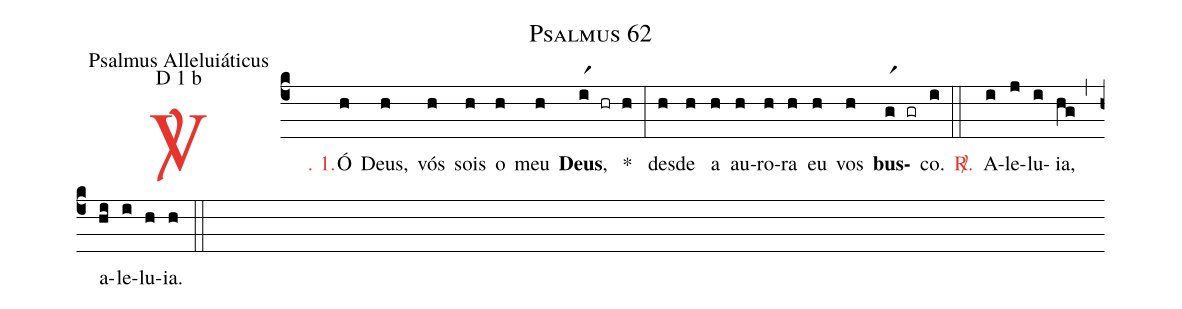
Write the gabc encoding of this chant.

name: Psalmus 62;
office-part: Psalmus Alleluiáticus;
mode: D 1 b;
%%
(c4)

<c><sp>V/</sp>. 1.</c>() Ó(h) Deus,(h) vós(h) sois(h) o(h) meu(h) <b>Deus</b>,(ir1 hr h) *(:) des(h)de(h) a(h) au(h)ro(h)ra(h) eu(h) vos(h) <b>bus</b>(gr1 gr)co.(i)

(::)

<nlba><c><sp>R/</sp>.</c>() A</nlba>(i)le(j)lu(i)ia,(hg) (,) a(hi)le(i)lu(h)ia.(h)

(::)
